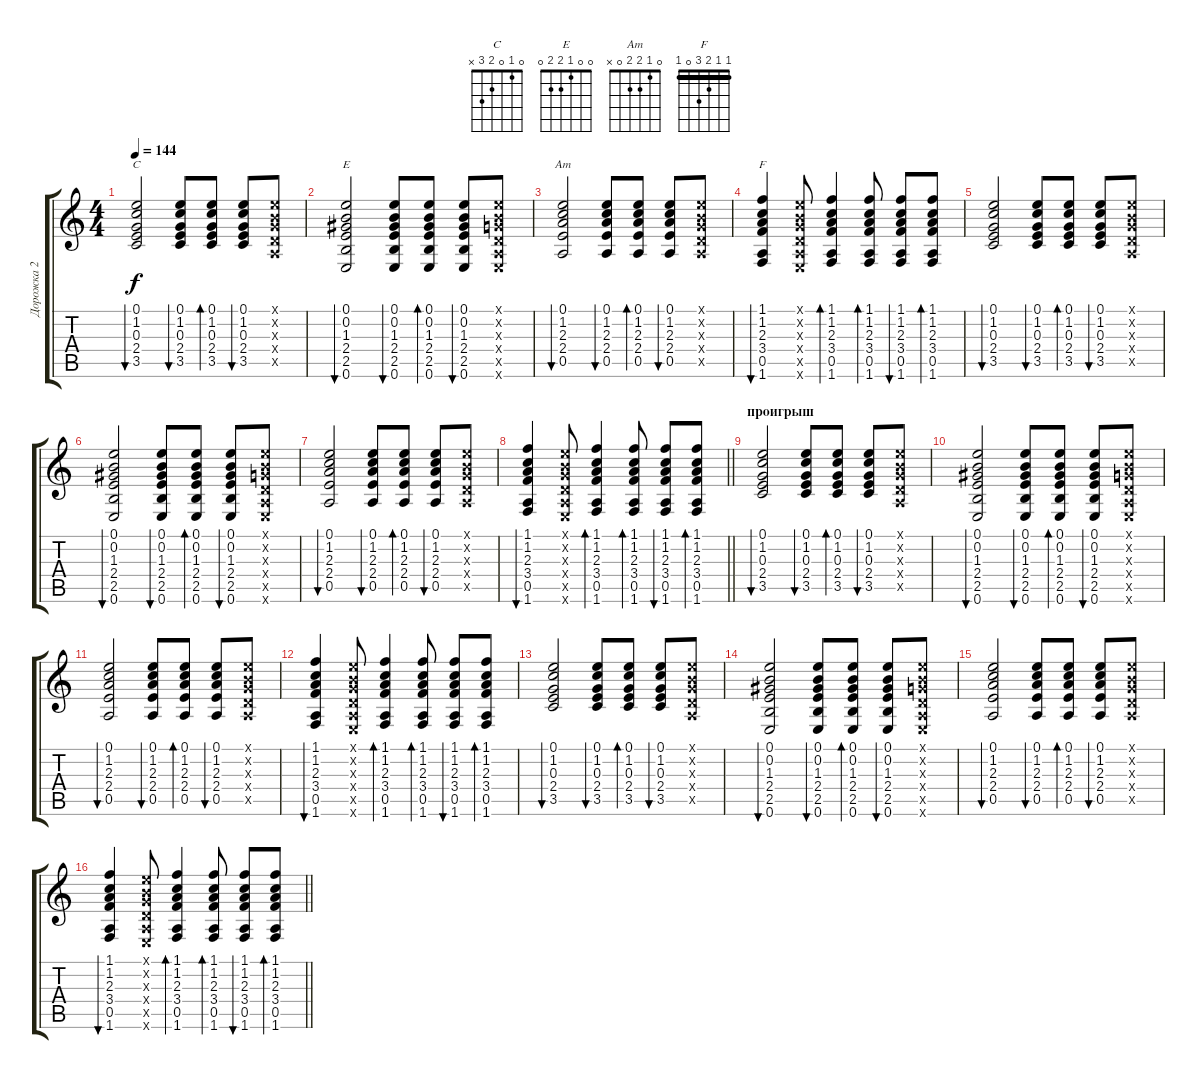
\track ("Дорожка 2" "Дорожка 2") {instrument acousticguitarsteel}
\staff {score tabs}
\tuning (E4 B3 G3 D3 A2 E2) {hide}
\chord ("C" 0 1 0 2 3 x)
\chord ("E" 0 0 1 2 2 0)
\chord ("Am" 0 1 2 2 0 x)
\chord ("F" 1 1 2 3 0 1) {barre 1}
\ts (4 4)
\tempo 144
\clef g2
\ks c
(0.1 1.2 0.3 2.4 3.5).2{bu 60 ch "C" dy f} (0.1 1.2 0.3 2.4 3.5).8{bu 60} (0.1 1.2 0.3 2.4 3.5).8{bd 60} (0.1 1.2 0.3 2.4 3.5).8{bu 60} (0.1{x} 0.2{x} 0.3{x} 0.4{x} 0.5{x}).8 |
(0.1 0.2 1.3 2.4 2.5 0.6).2{bu 60 ch "E"} (0.1 0.2 1.3 2.4 2.5 0.6).8{bu 60} (0.1 0.2 1.3 2.4 2.5 0.6).8{bd 60} (0.1 0.2 1.3 2.4 2.5 0.6).8{bu 60} (0.1{x} 0.2{x} 0.3{x} 0.4{x} 0.5{x} 0.6{x}).8 |
(0.1 1.2 2.3 2.4 0.5).2{bu 60 ch "Am"} (0.1 1.2 2.3 2.4 0.5).8{bu 60} (0.1 1.2 2.3 2.4 0.5).8{bd 60} (0.1 1.2 2.3 2.4 0.5).8{bu 60} (0.1{x} 0.2{x} 0.3{x} 0.4{x} 0.5{x}).8 |
(1.1 1.2 2.3 3.4 0.5 1.6).4{bu 60 ch "F"} (0.1{x} 0.2{x} 0.3{x} 0.4{x} 0.5{x} 0.6{x}).8 (1.1 1.2 2.3 3.4 0.5 1.6).4{bd 60} (1.1 1.2 2.3 3.4 0.5 1.6).8{bd 60} (1.1 1.2 2.3 3.4 0.5 1.6).8{bu 60} (1.1 1.2 2.3 3.4 0.5 1.6).8{bd 60} |
(0.1 1.2 0.3 2.4 3.5).2{bu 60} (0.1 1.2 0.3 2.4 3.5).8{bu 60} (0.1 1.2 0.3 2.4 3.5).8{bd 60} (0.1 1.2 0.3 2.4 3.5).8{bu 60} (0.1{x} 0.2{x} 0.3{x} 0.4{x} 0.5{x}).8 |
(0.1 0.2 1.3 2.4 2.5 0.6).2{bu 60} (0.1 0.2 1.3 2.4 2.5 0.6).8{bu 60} (0.1 0.2 1.3 2.4 2.5 0.6).8{bd 60} (0.1 0.2 1.3 2.4 2.5 0.6).8{bu 60} (0.1{x} 0.2{x} 0.3{x} 0.4{x} 0.5{x} 0.6{x}).8 |
(0.1 1.2 2.3 2.4 0.5).2{bu 60} (0.1 1.2 2.3 2.4 0.5).8{bu 60} (0.1 1.2 2.3 2.4 0.5).8{bd 60} (0.1 1.2 2.3 2.4 0.5).8{bu 60} (0.1{x} 0.2{x} 0.3{x} 0.4{x} 0.5{x}).8 |
\barLineRight lightlight
(1.1 1.2 2.3 3.4 0.5 1.6).4{bu 60} (0.1{x} 0.2{x} 0.3{x} 0.4{x} 0.5{x} 0.6{x}).8 (1.1 1.2 2.3 3.4 0.5 1.6).4{bd 60} (1.1 1.2 2.3 3.4 0.5 1.6).8{bd 60} (1.1 1.2 2.3 3.4 0.5 1.6).8{bu 60} (1.1 1.2 2.3 3.4 0.5 1.6).8{bd 60} |
\section ("" "проигрыш")
(0.1 1.2 0.3 2.4 3.5).2{bu 60} (0.1 1.2 0.3 2.4 3.5).8{bu 60} (0.1 1.2 0.3 2.4 3.5).8{bd 60} (0.1 1.2 0.3 2.4 3.5).8{bu 60} (0.1{x} 0.2{x} 0.3{x} 0.4{x} 0.5{x}).8 |
(0.1 0.2 1.3 2.4 2.5 0.6).2{bu 60} (0.1 0.2 1.3 2.4 2.5 0.6).8{bu 60} (0.1 0.2 1.3 2.4 2.5 0.6).8{bd 60} (0.1 0.2 1.3 2.4 2.5 0.6).8{bu 60} (0.1{x} 0.2{x} 0.3{x} 0.4{x} 0.5{x} 0.6{x}).8 |
(0.1 1.2 2.3 2.4 0.5).2{bu 60} (0.1 1.2 2.3 2.4 0.5).8{bu 60} (0.1 1.2 2.3 2.4 0.5).8{bd 60} (0.1 1.2 2.3 2.4 0.5).8{bu 60} (0.1{x} 0.2{x} 0.3{x} 0.4{x} 0.5{x}).8 |
(1.1 1.2 2.3 3.4 0.5 1.6).4{bu 60} (0.1{x} 0.2{x} 0.3{x} 0.4{x} 0.5{x} 0.6{x}).8 (1.1 1.2 2.3 3.4 0.5 1.6).4{bd 60} (1.1 1.2 2.3 3.4 0.5 1.6).8{bd 60} (1.1 1.2 2.3 3.4 0.5 1.6).8{bu 60} (1.1 1.2 2.3 3.4 0.5 1.6).8{bd 60} |
(0.1 1.2 0.3 2.4 3.5).2{bu 60} (0.1 1.2 0.3 2.4 3.5).8{bu 60} (0.1 1.2 0.3 2.4 3.5).8{bd 60} (0.1 1.2 0.3 2.4 3.5).8{bu 60} (0.1{x} 0.2{x} 0.3{x} 0.4{x} 0.5{x}).8 |
(0.1 0.2 1.3 2.4 2.5 0.6).2{bu 60} (0.1 0.2 1.3 2.4 2.5 0.6).8{bu 60} (0.1 0.2 1.3 2.4 2.5 0.6).8{bd 60} (0.1 0.2 1.3 2.4 2.5 0.6).8{bu 60} (0.1{x} 0.2{x} 0.3{x} 0.4{x} 0.5{x} 0.6{x}).8 |
(0.1 1.2 2.3 2.4 0.5).2{bu 60} (0.1 1.2 2.3 2.4 0.5).8{bu 60} (0.1 1.2 2.3 2.4 0.5).8{bd 60} (0.1 1.2 2.3 2.4 0.5).8{bu 60} (0.1{x} 0.2{x} 0.3{x} 0.4{x} 0.5{x}).8 |
\barLineRight lightlight
(1.1 1.2 2.3 3.4 0.5 1.6).4{bu 60} (0.1{x} 0.2{x} 0.3{x} 0.4{x} 0.5{x} 0.6{x}).8 (1.1 1.2 2.3 3.4 0.5 1.6).4{bd 60} (1.1 1.2 2.3 3.4 0.5 1.6).8{bd 60} (1.1 1.2 2.3 3.4 0.5 1.6).8{bu 60} (1.1 1.2 2.3 3.4 0.5 1.6).8{bd 60}
